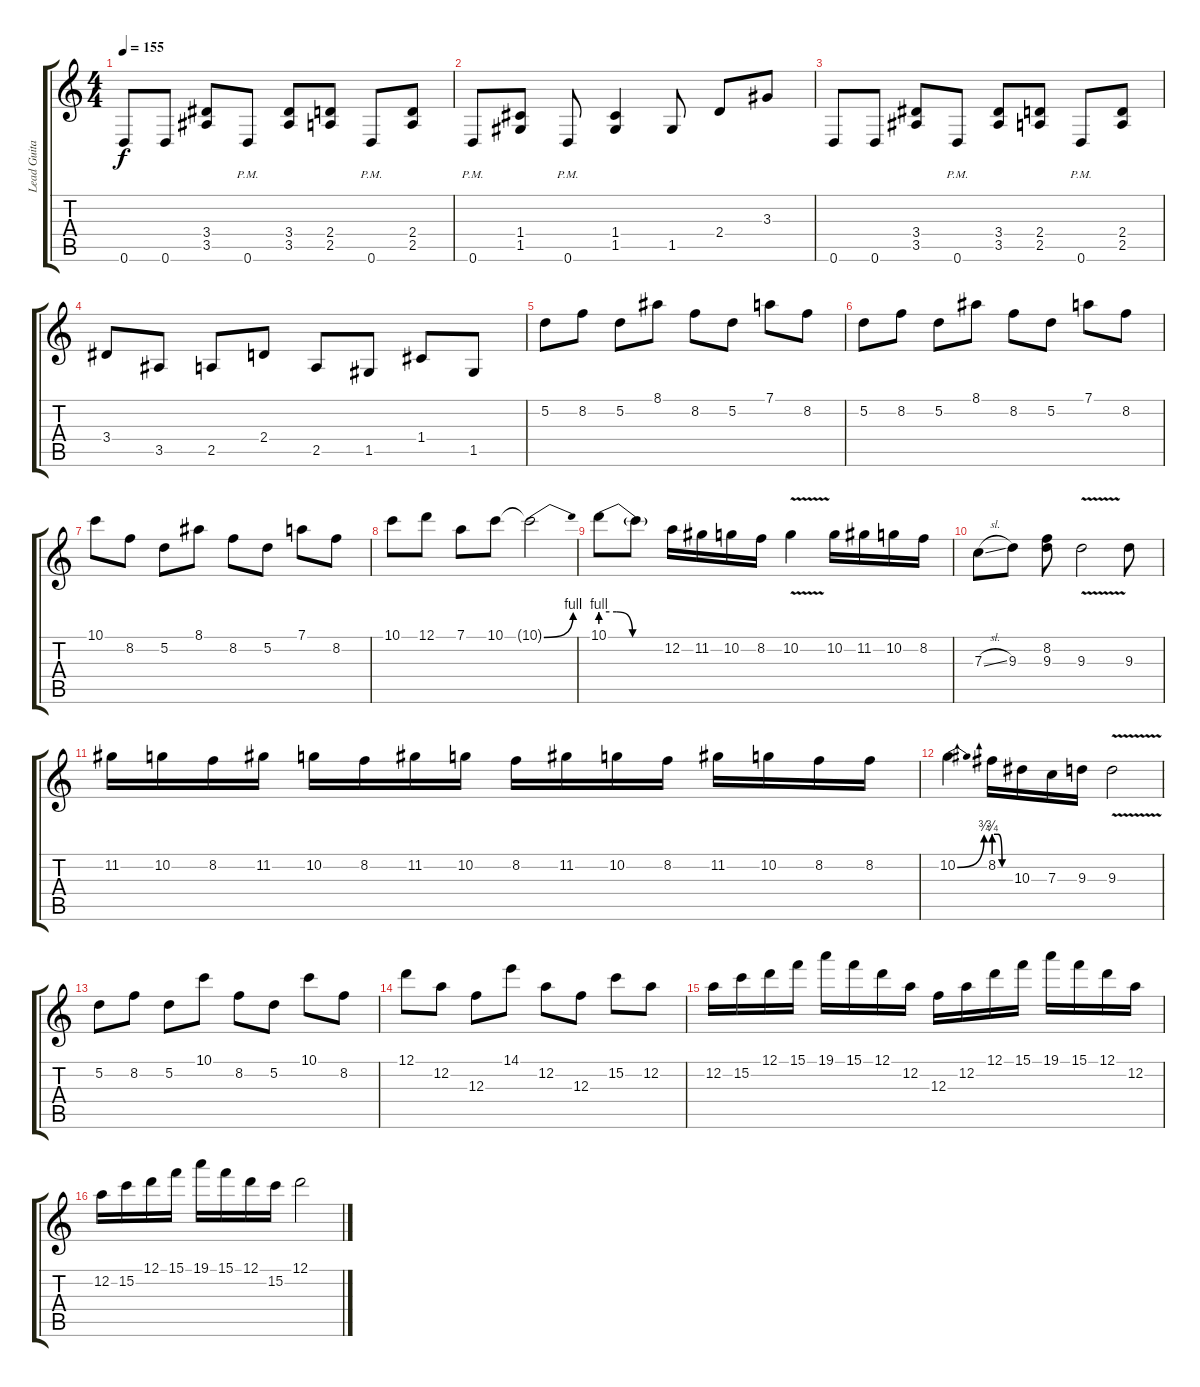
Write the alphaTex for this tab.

\track ("Lead Guitar (Sami Yli-Sirnio)" "Lead Guita") {instrument distortionguitar}
\staff {score tabs}
\tuning (D4 A3 F3 C3 G2 D2) {hide}
\ts (4 4)
\tempo 155
\clef g2
\ks c
0.6.8{dy f} 0.6.8 (3.4 3.5).8 0.6{pm}.8 (3.4 3.5).8 (2.4 2.5).8 0.6{pm}.8 (2.4 2.5).8 |
0.6{pm}.8 (1.4 1.5).8 0.6{pm}.8 (1.4 1.5).4 1.5.8 2.4.8 3.3.8 |
0.6.8 0.6.8 (3.4 3.5).8 0.6{pm}.8 (3.4 3.5).8 (2.4 2.5).8 0.6{pm}.8 (2.4 2.5).8 |
3.4.8 3.5.8 2.5.8 2.4.8 2.5.8 1.5.8 1.4.8 1.5.8 |
5.2.8 8.2.8 5.2.8 8.1.8 8.2.8 5.2.8 7.1.8 8.2.8 |
5.2.8 8.2.8 5.2.8 8.1.8 8.2.8 5.2.8 7.1.8 8.2.8 |
10.1.8 8.2.8 5.2.8 8.1.8 8.2.8 5.2.8 7.1.8 8.2.8 |
10.1.8 12.1.8 7.1.8 10.1.8 10.1{be (bend 0 0 60 4) t}.2 |
10.1{be (custom 0 4 15 4 30 0 60 0)}.8 10.1{t}.8 12.2.16 11.2.16 10.2.16 8.2.16 10.2{v}.4 10.2.16 11.2.16 10.2.16 8.2.16 |
7.3{sl}.8 9.3.8 (8.2 9.3).8 9.3{v}.2 9.3.8 |
11.2.16 10.2.16 8.2.16 11.2.16 10.2.16 8.2.16 11.2.16 10.2.16 8.2.16 11.2.16 10.2.16 8.2.16 11.2.16 10.2.16 8.2.16 8.2.16 |
10.2{be (bend 0 0 60 3)}.4 8.2{be (custom 0 3 15 3 30 0 60 0)}.16 10.3.16 7.3.16 9.3.16 9.3{v}.2 |
5.2.8 8.2.8 5.2.8 10.1.8 8.2.8 5.2.8 10.1.8 8.2.8 |
12.1.8 12.2.8 12.3.8 14.1.8 12.2.8 12.3.8 15.2.8 12.2.8 |
12.2.16 15.2.16 12.1.16 15.1.16 19.1.16 15.1.16 12.1.16 12.2.16 12.3.16 12.2.16 12.1.16 15.1.16 19.1.16 15.1.16 12.1.16 12.2.16 |
12.2.16 15.2.16 12.1.16 15.1.16 19.1.16 15.1.16 12.1.16 15.2.16 12.1.2
